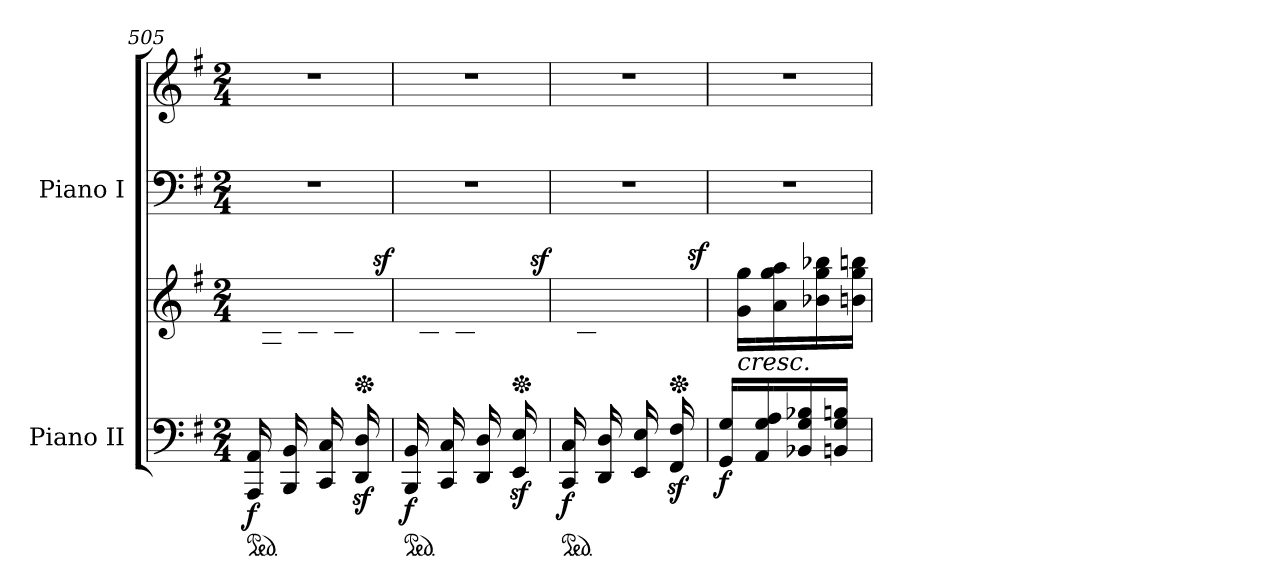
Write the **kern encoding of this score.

**kern	**kern	**dynam	**kern	**kern
*part2	*part2	*part2	*part1	*part1
*staff4	*staff3	*staff3/4	*staff2	*staff1
*I"Piano II	*	*	*I"Piano I	*
*I'Pno. II	*	*	*I'Pno. I	*
*clefF4	*clefG2	*	*clefF4	*clefG2
*k[f#]	*k[f#]	*	*k[f#]	*k[f#]
*M2/4	*M2/4	*	*M2/4	*M2/4
*ped	*	*	*	*
=505	=505	=505	=505	=505
*	*^	*	*	*
!	!	!	!LO:DY:b=2	!	!
16AAA!/ 16AA!/LL	2ryy	16ryy	f	2r	2r
16ryy	.	16A!\ 16a!\	.	.	.
16BBB!/ 16BB!/	.	16ryy	.	.	.
16ryy	.	16B!\ 16b!\	.	.	.
16CC!/ 16C!/	.	16ryy	.	.	.
16ryy	.	16c!\ 16cc!\	.	.	.
*	*Xped	*	*	*	*
16DD!/z< 16D!/z<	.	16ryy	.	.	.
!	!	!	!LO:DY:a	!	!
16ryy	.	16d!\ 16dd!\JJ	sf	.	.
=506	=506	=506	=506	=506	=506
*ped	*	*	*	*	*
!	!	!	!LO:DY:b=2	!	!
16BBB!/ 16BB!/LL	2ryy	16ryy	f	2r	2r
16ryy	.	16B!\ 16b!\	.	.	.
16CC!/ 16C!/	.	16ryy	.	.	.
16ryy	.	16c!\ 16cc!\	.	.	.
16DD!/ 16D!/	.	16ryy	.	.	.
16ryy	.	16d!\ 16dd!\	.	.	.
*	*Xped	*	*	*	*
16EE!/z< 16E!/z<	.	16ryy	.	.	.
!	!	!	!LO:DY:a	!	!
16ryy	.	16e!\ 16ee!\JJ	sf	.	.
=507	=507	=507	=507	=507	=507
*ped	*	*	*	*	*
!	!	!	!LO:DY:b=2	!	!
16CC!/ 16C!/LL	2ryy	16ryy	f	2r	2r
16ryy	.	16c!\ 16cc!\	.	.	.
16DD!/ 16D!/	.	16ryy	.	.	.
16ryy	.	16d!\ 16dd!\	.	.	.
16EE!/ 16E!/	.	16ryy	.	.	.
16ryy	.	16e!\ 16ee!\	.	.	.
*	*Xped	*	*	*	*
16FF#!/z< 16F#!/z<	.	16ryy	.	.	.
!	!	!	!LO:DY:a	!	!
16ryy	.	16f#\ 16ff#\JJ	sf	.	.
!!LO:LB:g=z
=508	=508	=508	=508	=508	=508
!	!	!	!LO:DY:b=2	!	!
*	*v	*v	*	*	*
16GG!/ 16G!/LL	16ryy	f	2r	2r
!	!LO:TX:b:i:t=cresc.	!	!	!
16ryy	16g!\ 16gg!\LL	.	.	.
16AA!/ 16G!/ 16A!/	16ryy	.	.	.
16ryy	16a!\ 16gg!\ 16aa!\	.	.	.
16BB-X!/ 16G!/ 16B-X!/	16ryy	.	.	.
16ryy	16b-X!\ 16gg!\ 16bb-X!\	.	.	.
16BBn!/ 16G!/ 16Bn!/JJ	16ryy	.	.	.
16ryy	16bn!\ 16gg!\ 16bbn!\JJ	.	.	.
=	=	=	=	=
*-	*-	*-	*-	*-
